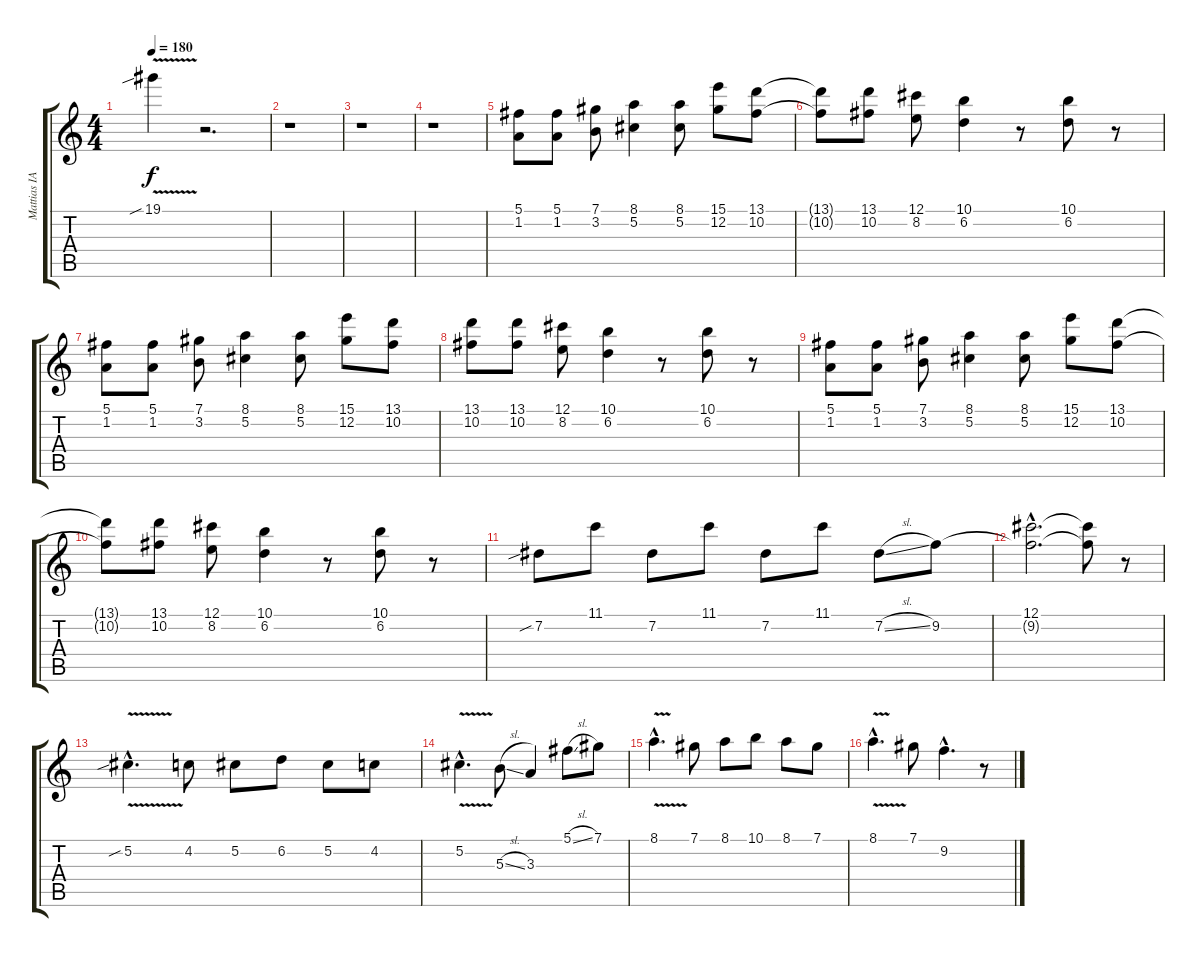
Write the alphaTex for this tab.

\track ("Mattias IA Eklundh" "Mattias IA") {instrument distortionguitar}
\staff {score tabs}
\tuning (Db4 Ab3 Gb3 Db3 Ab2 Db2) {hide}
\ts (4 4)
\tempo 180
\clef g2
\ks c
19.1{v sib}.4{dy f} r.2{d} |
r.1 |
r.1 |
r.1 |
(5.1 1.2).8 (5.1 1.2).8 (7.1 3.2).8 (8.1 5.2).4 (8.1 5.2).8 (15.1 12.2).8 (13.1 10.2).8 |
(13.1{t} 10.2{t}).8 (13.1 10.2).8 (12.1 8.2).8 (10.1 6.2).4 r.8 (10.1 6.2).8 r.8 |
(5.1 1.2).8 (5.1 1.2).8 (7.1 3.2).8 (8.1 5.2).4 (8.1 5.2).8 (15.1 12.2).8 (13.1 10.2).8 |
(13.1 10.2).8 (13.1 10.2).8 (12.1 8.2).8 (10.1 6.2).4 r.8 (10.1 6.2).8 r.8 |
(5.1 1.2).8 (5.1 1.2).8 (7.1 3.2).8 (8.1 5.2).4 (8.1 5.2).8 (15.1 12.2).8 (13.1 10.2).8 |
(13.1{t} 10.2{t}).8 (13.1 10.2).8 (12.1 8.2).8 (10.1 6.2).4 r.8 (10.1 6.2).8 r.8 |
7.2{sib}.8 11.1.8 7.2.8 11.1.8 7.2.8 11.1.8 7.2{sl}.8 9.2.8 |
(12.1{hac} 9.2{hac t}).2{d} (12.1{t} 9.2{t}).8 r.8 |
5.2{v sib hac}.4{d} 4.2.8 5.2.8 6.2.8 5.2.8 4.2.8 |
5.2{v hac}.4{d} 5.3{sl}.8 3.3.4 5.1{sl}.8 7.1.8 |
8.1{v hac}.4{d} 7.1.8 8.1.8 10.1.8 8.1.8 7.1.8 |
8.1{v hac}.4{d} 7.1.8 9.2{hac}.4{d} r.8
